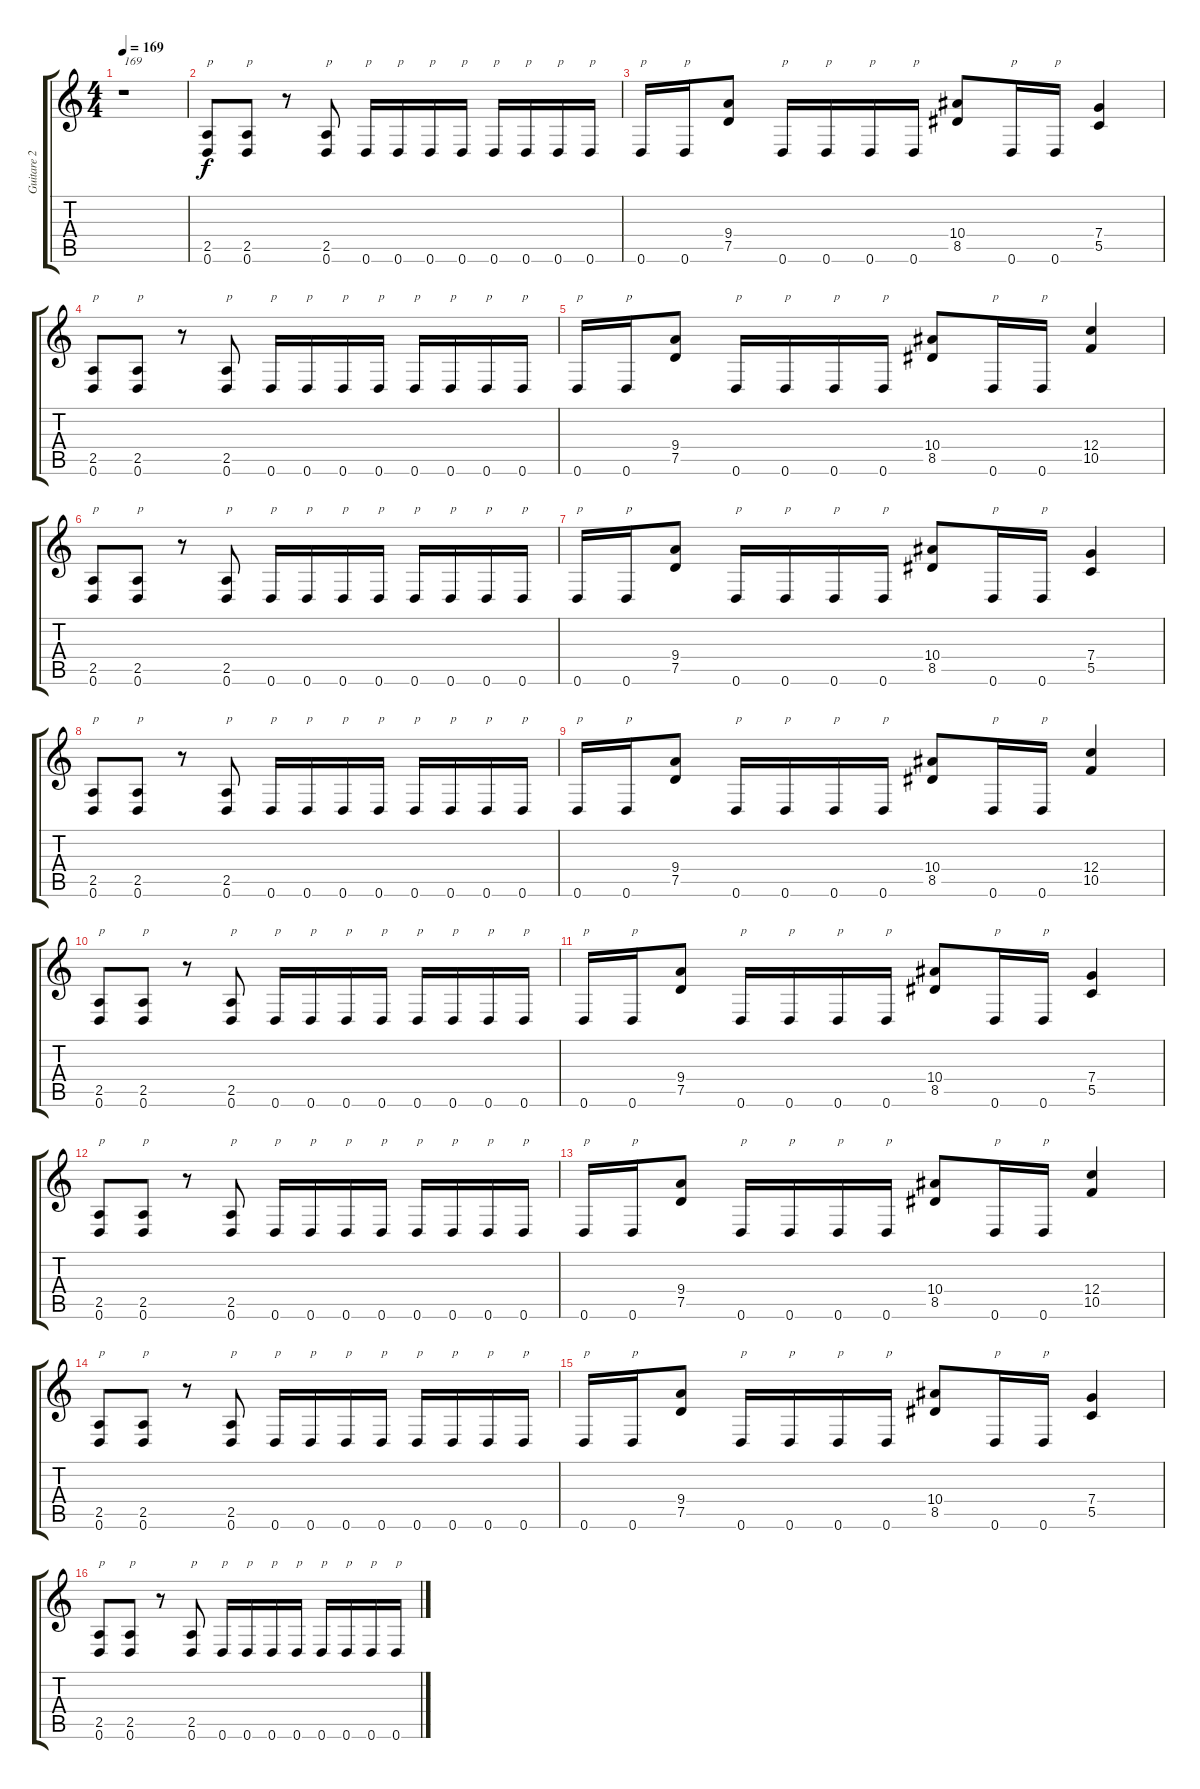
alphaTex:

\track ("Guitare 2" "Guitare 2") {instrument distortionguitar}
\staff {score tabs}
\tuning (D4 A3 F3 C3 G2 D2) {hide}
\ts (4 4)
\tempo 169
\clef g2
\ks c
r.1{txt "169" dy f} |
(2.5 0.6).8{txt "p"} (2.5 0.6).8{txt "p"} r.8 (2.5 0.6).8{txt "p"} 0.6.16{txt "p"} 0.6.16{txt "p"} 0.6.16{txt "p"} 0.6.16{txt "p"} 0.6.16{txt "p"} 0.6.16{txt "p"} 0.6.16{txt "p"} 0.6.16{txt "p"} |
0.6.16{txt "p"} 0.6.16{txt "p"} (9.4 7.5).8 0.6.16{txt "p"} 0.6.16{txt "p"} 0.6.16{txt "p"} 0.6.16{txt "p"} (10.4 8.5).8 0.6.16{txt "p"} 0.6.16{txt "p"} (7.4 5.5).4 |
(2.5 0.6).8{txt "p"} (2.5 0.6).8{txt "p"} r.8 (2.5 0.6).8{txt "p"} 0.6.16{txt "p"} 0.6.16{txt "p"} 0.6.16{txt "p"} 0.6.16{txt "p"} 0.6.16{txt "p"} 0.6.16{txt "p"} 0.6.16{txt "p"} 0.6.16{txt "p"} |
0.6.16{txt "p"} 0.6.16{txt "p"} (9.4 7.5).8 0.6.16{txt "p"} 0.6.16{txt "p"} 0.6.16{txt "p"} 0.6.16{txt "p"} (10.4 8.5).8 0.6.16{txt "p"} 0.6.16{txt "p"} (12.4 10.5).4 |
(2.5 0.6).8{txt "p"} (2.5 0.6).8{txt "p"} r.8 (2.5 0.6).8{txt "p"} 0.6.16{txt "p"} 0.6.16{txt "p"} 0.6.16{txt "p"} 0.6.16{txt "p"} 0.6.16{txt "p"} 0.6.16{txt "p"} 0.6.16{txt "p"} 0.6.16{txt "p"} |
0.6.16{txt "p"} 0.6.16{txt "p"} (9.4 7.5).8 0.6.16{txt "p"} 0.6.16{txt "p"} 0.6.16{txt "p"} 0.6.16{txt "p"} (10.4 8.5).8 0.6.16{txt "p"} 0.6.16{txt "p"} (7.4 5.5).4 |
(2.5 0.6).8{txt "p"} (2.5 0.6).8{txt "p"} r.8 (2.5 0.6).8{txt "p"} 0.6.16{txt "p"} 0.6.16{txt "p"} 0.6.16{txt "p"} 0.6.16{txt "p"} 0.6.16{txt "p"} 0.6.16{txt "p"} 0.6.16{txt "p"} 0.6.16{txt "p"} |
0.6.16{txt "p"} 0.6.16{txt "p"} (9.4 7.5).8 0.6.16{txt "p"} 0.6.16{txt "p"} 0.6.16{txt "p"} 0.6.16{txt "p"} (10.4 8.5).8 0.6.16{txt "p"} 0.6.16{txt "p"} (12.4 10.5).4 |
(2.5 0.6).8{txt "p"} (2.5 0.6).8{txt "p"} r.8 (2.5 0.6).8{txt "p"} 0.6.16{txt "p"} 0.6.16{txt "p"} 0.6.16{txt "p"} 0.6.16{txt "p"} 0.6.16{txt "p"} 0.6.16{txt "p"} 0.6.16{txt "p"} 0.6.16{txt "p"} |
0.6.16{txt "p"} 0.6.16{txt "p"} (9.4 7.5).8 0.6.16{txt "p"} 0.6.16{txt "p"} 0.6.16{txt "p"} 0.6.16{txt "p"} (10.4 8.5).8 0.6.16{txt "p"} 0.6.16{txt "p"} (7.4 5.5).4 |
(2.5 0.6).8{txt "p"} (2.5 0.6).8{txt "p"} r.8 (2.5 0.6).8{txt "p"} 0.6.16{txt "p"} 0.6.16{txt "p"} 0.6.16{txt "p"} 0.6.16{txt "p"} 0.6.16{txt "p"} 0.6.16{txt "p"} 0.6.16{txt "p"} 0.6.16{txt "p"} |
0.6.16{txt "p"} 0.6.16{txt "p"} (9.4 7.5).8 0.6.16{txt "p"} 0.6.16{txt "p"} 0.6.16{txt "p"} 0.6.16{txt "p"} (10.4 8.5).8 0.6.16{txt "p"} 0.6.16{txt "p"} (12.4 10.5).4 |
(2.5 0.6).8{txt "p"} (2.5 0.6).8{txt "p"} r.8 (2.5 0.6).8{txt "p"} 0.6.16{txt "p"} 0.6.16{txt "p"} 0.6.16{txt "p"} 0.6.16{txt "p"} 0.6.16{txt "p"} 0.6.16{txt "p"} 0.6.16{txt "p"} 0.6.16{txt "p"} |
0.6.16{txt "p"} 0.6.16{txt "p"} (9.4 7.5).8 0.6.16{txt "p"} 0.6.16{txt "p"} 0.6.16{txt "p"} 0.6.16{txt "p"} (10.4 8.5).8 0.6.16{txt "p"} 0.6.16{txt "p"} (7.4 5.5).4 |
(2.5 0.6).8{txt "p"} (2.5 0.6).8{txt "p"} r.8 (2.5 0.6).8{txt "p"} 0.6.16{txt "p"} 0.6.16{txt "p"} 0.6.16{txt "p"} 0.6.16{txt "p"} 0.6.16{txt "p"} 0.6.16{txt "p"} 0.6.16{txt "p"} 0.6.16{txt "p"}
